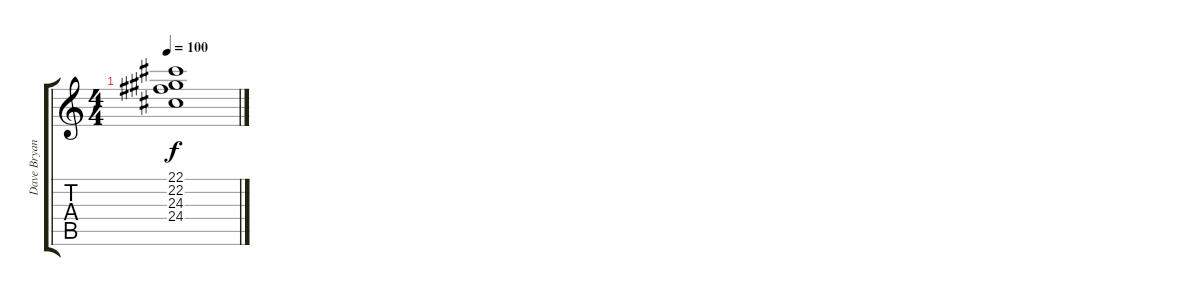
\track ("Dave Bryan" "Dave Bryan") {instrument drawbarorgan}
\staff {score tabs}
\tuning (Eb4 Bb3 Gb3 Db3 Ab2 Eb2) {hide}
\ts (4 4)
\tempo 100
\clef g2
\ks c
(22.1 22.2 24.3 24.4).1{dy f}
